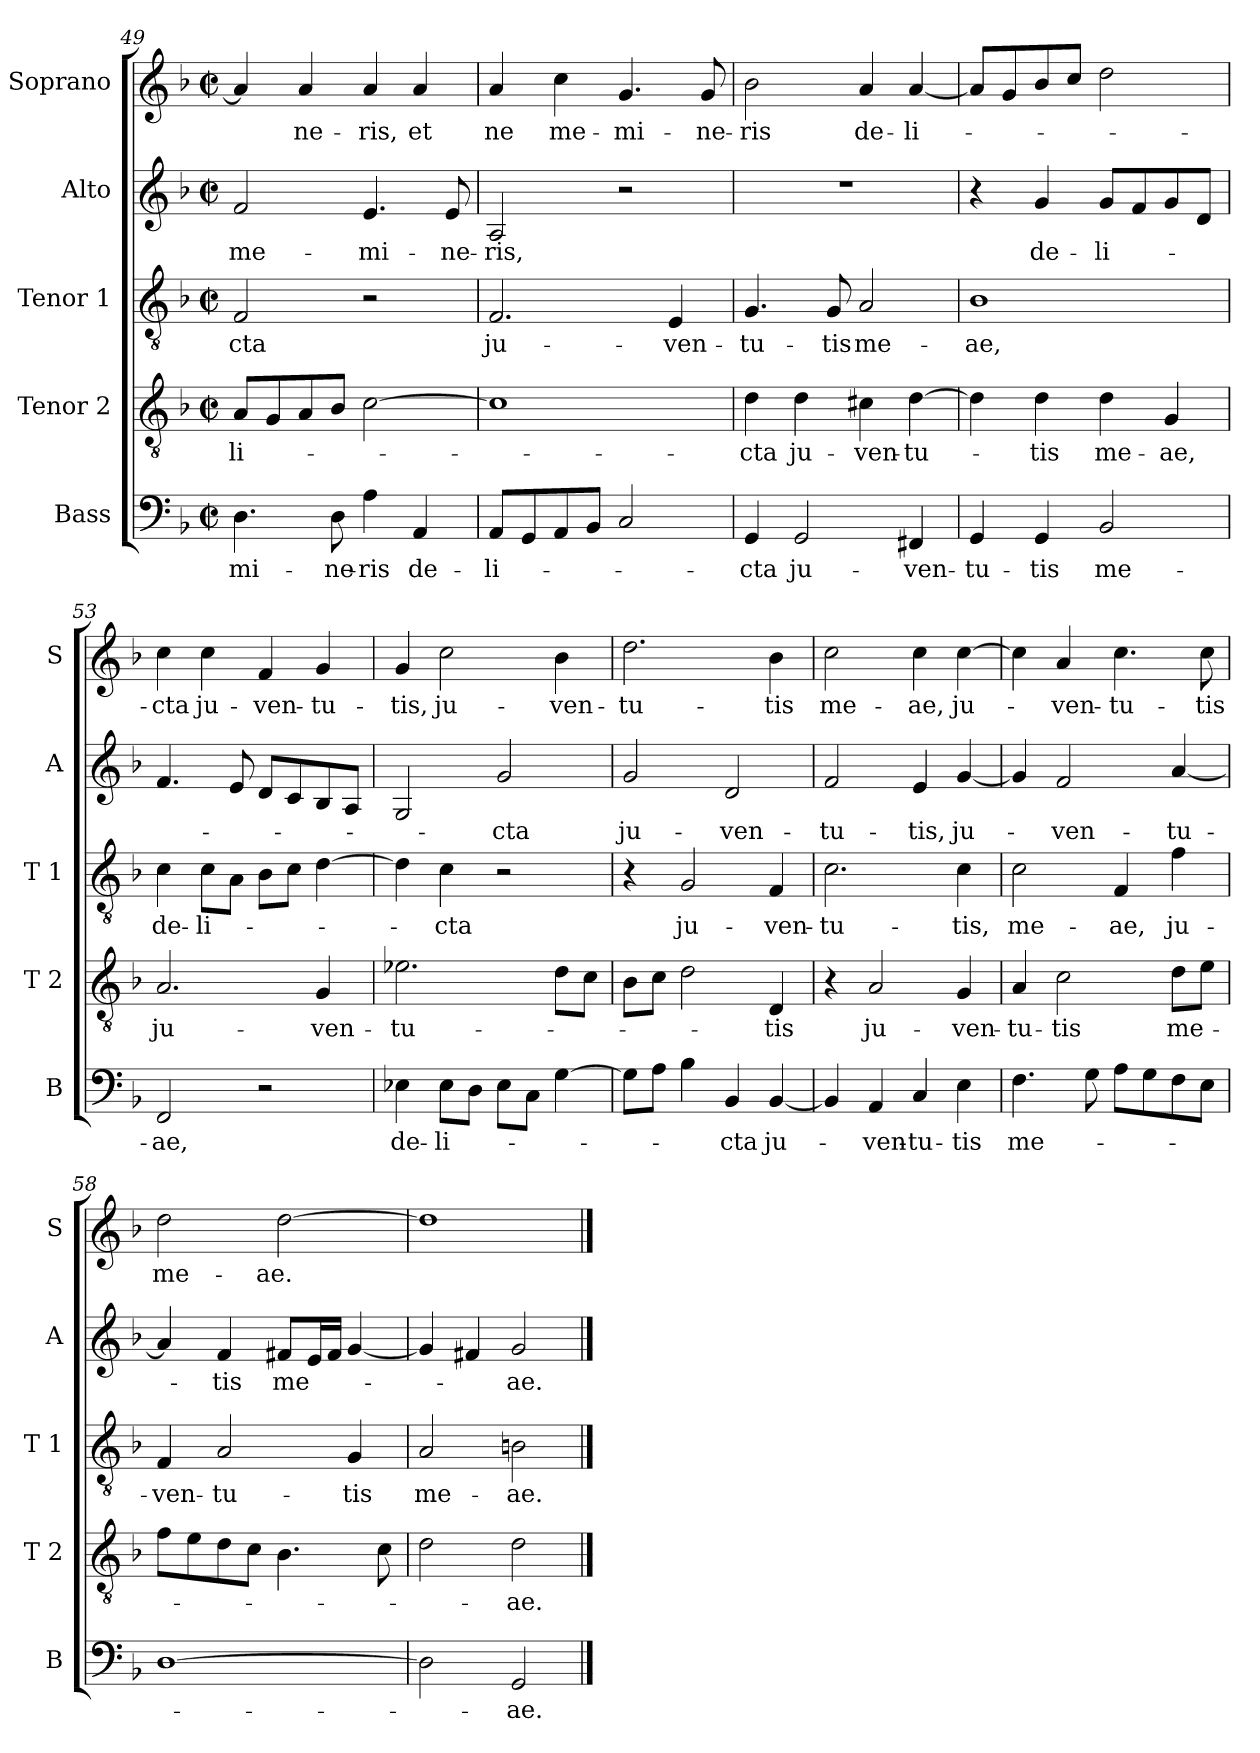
**kern	**text	**kern	**text	**kern	**text	**kern	**text	**kern	**text
*part5	*part5	*part4	*part4	*part3	*part3	*part2	*part2	*part1	*part1
*staff5	*staff5	*staff4	*staff4	*staff3	*staff3	*staff2	*staff2	*staff1	*staff1
*I"Bass	*	*I"Tenor 2	*	*I"Tenor 1	*	*I"Alto	*	*I"Soprano	*
*I'B	*	*I'T 2	*	*I'T 1	*	*I'A	*	*I'S	*
*clefF4	*	*clefGv2	*	*clefGv2	*	*clefG2	*	*clefG2	*
*k[b-]	*	*k[b-]	*	*k[b-]	*	*k[b-]	*	*k[b-]	*
*F:	*	*F:	*	*F:	*	*F:	*	*F:	*
*M2/2	*	*M2/2	*	*M2/2	*	*M2/2	*	*M2/2	*
*met(c|)	*	*met(c|)	*	*met(c|)	*	*met(c|)	*	*met(c|)	*
=49	=49	=49	=49	=49	=49	=49	=49	=49	=49
4.D\	-mi-	8A/L	-li-	2F/	-cta	2f/	me-	4a/]	.
.	.	8G/	.	.	.	.	.	.	.
.	.	8A/	.	.	.	.	.	4a/	-ne-
8D\	-ne-	8B-/J	.	.	.	.	.	.	.
4A\	-ris	[2c\	.	2r	.	4.e/	-mi-	4a/	-ris,
4AA/	de-	.	.	.	.	.	.	4a/	et
.	.	.	.	.	.	8e/	-ne-	.	.
=50	=50	=50	=50	=50	=50	=50	=50	=50	=50
8AA/L	-li-	1c]	.	2.F/	ju-	2A/	-ris,	4a/	ne
8GG/	.	.	.	.	.	.	.	.	.
8AA/	.	.	.	.	.	.	.	4cc\	me-
8BB-/J	.	.	.	.	.	.	.	.	.
2C/	.	.	.	.	.	2r	.	4.g/	-mi-
.	.	.	.	4E/	-ven-	.	.	.	.
.	.	.	.	.	.	.	.	8g/	-ne-
=51	=51	=51	=51	=51	=51	=51	=51	=51	=51
4GG/	-cta	4d\	-cta	4.G/	-tu-	1r	.	2b-\	-ris
2GG/	ju-	4d\	ju-	.	.	.	.	.	.
.	.	.	.	8G/	-tis	.	.	.	.
.	.	4c#X\	-ven-	2A/	me-	.	.	4a/	de-
4FF#X/	-ven-	[4d\	-tu-	.	.	.	.	[4a/	-li-
!!LO:LB:g=z
=52	=52	=52	=52	=52	=52	=52	=52	=52	=52
4GG/	-tu-	4d\]	.	1B-	-ae,	4r	.	8a/L]	.
.	.	.	.	.	.	.	.	8g/	.
4GG/	-tis	4d\	-tis	.	.	4g/	de-	8b-/	.
.	.	.	.	.	.	.	.	8cc/J	.
2BB-/	me-	4d\	me-	.	.	8g/L	-li-	2dd\	.
.	.	.	.	.	.	8f/	.	.	.
.	.	4G/	-ae,	.	.	8g/	.	.	.
.	.	.	.	.	.	8d/J	.	.	.
=53	=53	=53	=53	=53	=53	=53	=53	=53	=53
2FF/	-ae,	2.A/	ju-	4c\	de-	4.f/	.	4cc\	-cta
.	.	.	.	8c\L	-li-	.	.	4cc\	ju-
.	.	.	.	8A\J	.	8e/	.	.	.
2r	.	.	.	8B-\L	.	8d/L	.	4f/	-ven-
.	.	.	.	8c\J	.	8c/	.	.	.
.	.	4G/	-ven-	[4d\	.	8B-/	.	4g/	-tu-
.	.	.	.	.	.	8A/J	.	.	.
=54	=54	=54	=54	=54	=54	=54	=54	=54	=54
4E-X\	de-	2.e-X\	-tu-	4d\]	.	2G/	.	4g/	-tis,
8E-\L	-li-	.	.	4c\	-cta	.	.	2cc\	ju-
8D\J	.	.	.	.	.	.	.	.	.
8E-\L	.	.	.	2r	.	2g/	-cta	.	.
8C\J	.	.	.	.	.	.	.	.	.
[4G\	.	8d\L	.	.	.	.	.	4b-\	-ven-
.	.	8c\J	.	.	.	.	.	.	.
=55	=55	=55	=55	=55	=55	=55	=55	=55	=55
8G\L]	.	8B-\L	.	4r	.	2g/	ju-	2.dd\	-tu-
8A\J	.	8c\J	.	.	.	.	.	.	.
4B-\	.	2d\	.	2G/	ju-	.	.	.	.
4BB-/	-cta	.	.	.	.	2d/	-ven-	.	.
[4BB-/	ju-	4D/	-tis	4F/	-ven-	.	.	4b-\	-tis
=56	=56	=56	=56	=56	=56	=56	=56	=56	=56
4BB-/]	.	4r	.	2.c\	-tu-	2f/	-tu-	2cc\	me-
4AA/	-ven-	2A/	ju-	.	.	.	.	.	.
4C/	-tu-	.	.	.	.	4e/	-tis,	4cc\	-ae,
4E\	-tis	4G/	-ven-	4c\	-tis,	[4g/	ju-	[4cc\	ju-
!!LO:PB:g=z
=57	=57	=57	=57	=57	=57	=57	=57	=57	=57
4.F\	me-	4A/	-tu-	2c\	me-	4g/]	.	4cc\]	.
.	.	2c\	-tis	.	.	2f/	-ven-	4a/	-ven-
8G\	.	.	.	.	.	.	.	.	.
8A\L	.	.	.	4F/	-ae,	.	.	4.cc\	-tu-
8G\	.	.	.	.	.	.	.	.	.
8F\	.	8d\L	me-	4f\	ju-	[4a/	-tu-	.	.
8E\J	.	8e\J	.	.	.	.	.	8cc\	-tis
=58	=58	=58	=58	=58	=58	=58	=58	=58	=58
[1D	.	8f\L	.	4F/	-ven-	4a/]	.	2dd\	me-
.	.	8e\	.	.	.	.	.	.	.
.	.	8d\	.	2A/	-tu-	4f/	-tis	.	.
.	.	8c\J	.	.	.	.	.	.	.
.	.	4.B-\	.	.	.	8f#X/L	me-	[2dd\	-ae.
.	.	.	.	.	.	16e/L	.	.	.
.	.	.	.	.	.	16f#/JJ	.	.	.
.	.	.	.	4G/	-tis	[4g/	.	.	.
.	.	8c\	.	.	.	.	.	.	.
=59	=59	=59	=59	=59	=59	=59	=59	=59	=59
2D\]	.	2d\	.	2A/	me-	4g/]	.	1dd]	.
.	.	.	.	.	.	4f#X/	.	.	.
2GG/	-ae.	2d\	-ae.	2Bn\	-ae.	2g/	-ae.	.	.
==	==	==	==	==	==	==	==	==	==
*-	*-	*-	*-	*-	*-	*-	*-	*-	*-
